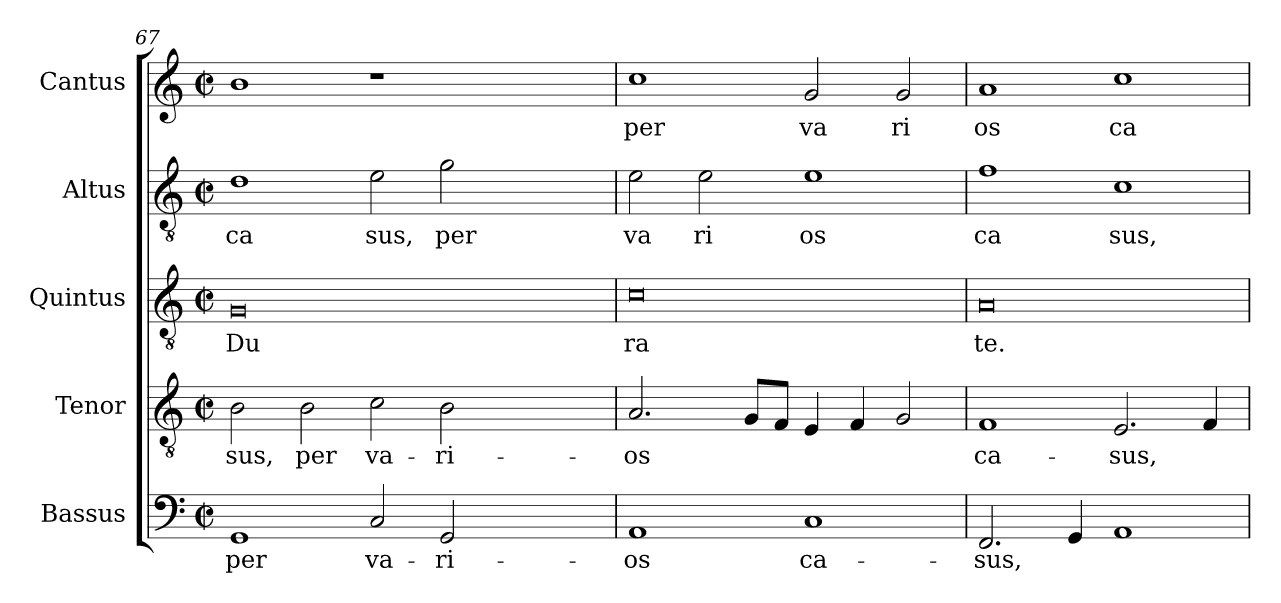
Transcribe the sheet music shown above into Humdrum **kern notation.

**kern	**text	**kern	**text	**kern	**text	**kern	**text	**kern	**text
*part5	*part5	*part4	*part4	*part3	*part3	*part2	*part2	*part1	*part1
*staff5	*staff5	*staff4	*staff4	*staff3	*staff3	*staff2	*staff2	*staff1	*staff1
*I"Bassus	*	*I"Tenor	*	*I"Quintus	*	*I"Altus	*	*I"Cantus	*
*clefF4	*	*clefGv2	*	*clefGv2	*	*clefGv2	*	*clefG2	*
*M2/2	*	*M2/2	*	*M2/2	*	*M2/2	*	*M2/2	*
*met(c|)	*	*met(c|)	*	*met(c|)	*	*met(c|)	*	*met(c|)	*
=67	=67	=67	=67	=67	=67	=67	=67	=67	=67
!	!LO:LY:b:cj	!	!LO:LY:b:cj	!	!LO:LY:b:cj	!	!LO:LY:b:cj	!	!
1GG	per	2B\	-sus,	0G	Du	1d	ca	1b	.
!	!	!	!LO:LY:b:cj	!	!	!	!	!	!
.	.	2B\	per	.	.	.	.	.	.
!	!LO:LY:b:cj	!	!LO:LY:b:cj	!	!	!	!LO:LY:b:cj	!LO:N:vis=1	!
2C/	va-	2c\	va-	.	.	2e\	sus,	0r	.
!	!LO:LY:b:cj	!	!LO:LY:b:cj	!	!	!	!LO:LY:b:cj	!	!
2GG/	-ri-	2B\	-ri-	.	.	2g\	per	.	.
1ryy	.	1ryy	.	1ryy	.	1ryy	.	.	.
=68	=68	=68	=68	=68	=68	=68	=68	=68	=68
!	!LO:LY:b:cj	!	!LO:LY:b:cj	!	!LO:LY:b:cj	!	!LO:LY:b:cj	!	!LO:LY:b:cj
1AA	-os	2.A/	-os	0c	ra	2e\	va	1cc	per
!	!	!	!	!	!	!	!LO:LY:b:cj	!	!
.	.	.	.	.	.	2e\	ri	.	.
.	.	8G/L	.	.	.	.	.	.	.
.	.	8F/J	.	.	.	.	.	.	.
!	!LO:LY:b:cj	!	!	!	!	!	!LO:LY:b:cj	!	!LO:LY:b:cj
1C	ca-	4E/	.	.	.	1e	os	2g/	va
.	.	4F/	.	.	.	.	.	.	.
!	!	!	!	!	!	!	!	!	!LO:LY:b:cj
.	.	2G/	.	.	.	.	.	2g/	ri
=69	=69	=69	=69	=69	=69	=69	=69	=69	=69
!	!LO:LY:b	!	!LO:LY:b:cj	!	!LO:LY:b:cj	!	!LO:LY:b:cj	!	!LO:LY:b:cj
2.FF/	-sus,	1F	ca-	0A	te.	1f	ca	1a	os
4GG/	.	.	.	.	.	.	.	.	.
!	!	!	!LO:LY:b	!	!	!	!LO:LY:b:cj	!	!LO:LY:b:cj
1AA	.	2.E/	-sus,	.	.	1c	sus,	1cc	ca
.	.	4F/	.	.	.	.	.	.	.
=	=	=	=	=	=	=	=	=	=
*-	*-	*-	*-	*-	*-	*-	*-	*-	*-
